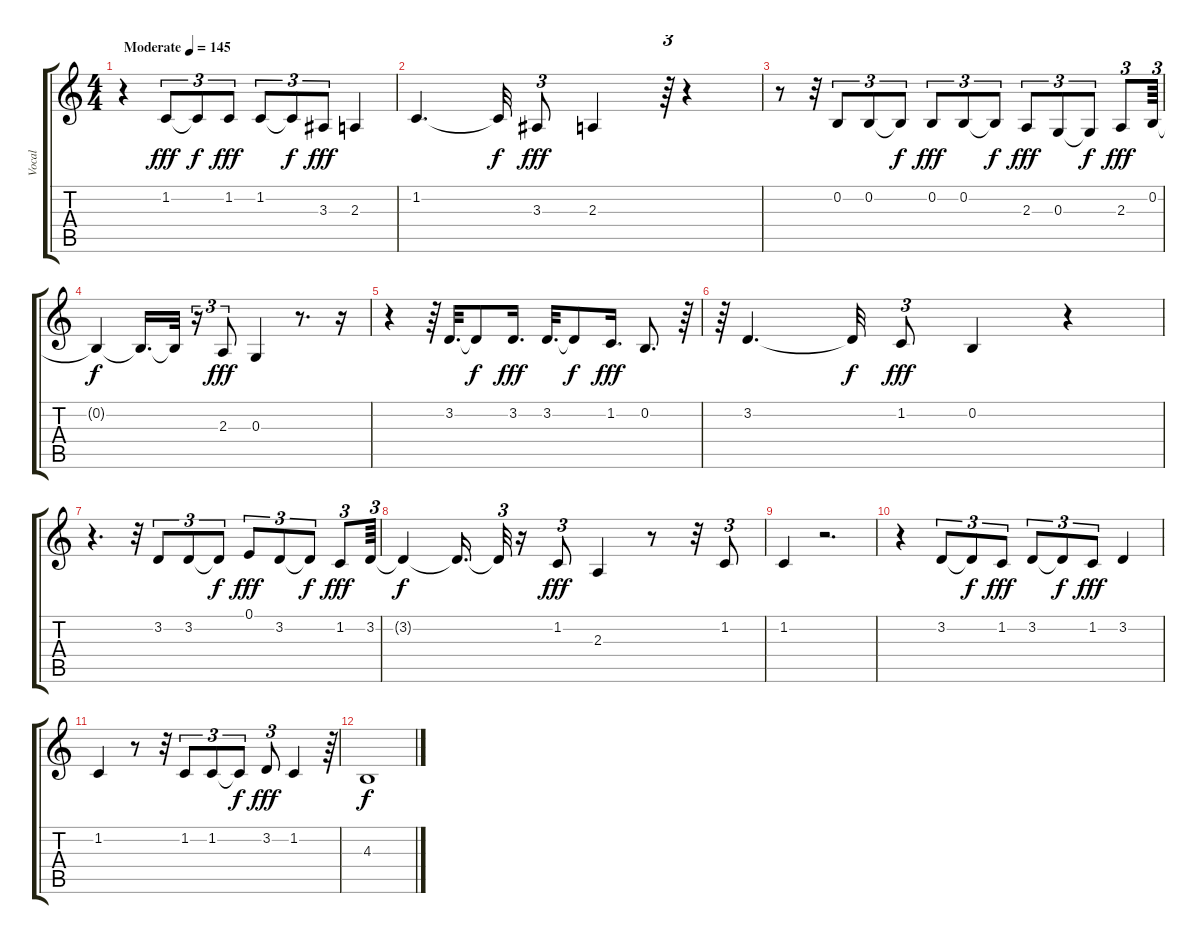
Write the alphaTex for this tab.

\track ("Vocal" "Vocal") {instrument trumpet}
\staff {score tabs}
\tuning (E4 B3 G3 D3 A2 E2) {hide}
\ts (4 4)
\tempo (145 "Moderate")
\clef g2
\ks c
r.4{dy fff instrument trumpet} 1.2.8{tu (3 2)} 1.2{t}.8{tu (3 2) dy f} 1.2.8{tu (3 2) dy fff} 1.2.8{tu (3 2)} 1.2{t}.8{tu (3 2) dy f} 3.3.8{tu (3 2) dy fff} 2.3.4 |
1.2.4{d} 1.2{t}.32{dy f} 3.3.8{tu (3 2) dy fff} 2.3.4 r.64{tu (3 2)} r.4 |
r.8 r.32 0.2.8{tu (3 2)} 0.2.8{tu (3 2)} 0.2{t}.8{tu (3 2) dy f} 0.2.8{tu (3 2) dy fff} 0.2.8{tu (3 2)} 0.2{t}.8{tu (3 2) dy f} 2.3.8{tu (3 2) dy fff} 0.3.8{tu (3 2)} 0.3{t}.8{tu (3 2) dy f} 2.3.8{tu (3 2) dy fff} 0.2.64{tu (3 2)} |
0.2{t}.4{dy f} 0.2{t}.16{d} 0.2{t}.32 r.16{tu (3 2)} 2.3.8{tu (3 2) dy fff} 0.3.4 r.8{d} r.16 |
r.4 r.64 3.2.32{d} 3.2{t}.8{dy f} 3.2.16{d dy fff} 3.2.32{d} 3.2{t}.8{dy f} 1.2.16{d dy fff} 0.2.8{d} r.64 |
r.64{tu (3 2)} 3.2.4{d} 3.2{t}.32{dy f} 1.2.8{tu (3 2) dy fff} 0.2.4 r.4 |
r.4{d} r.32 3.2.8{tu (3 2)} 3.2.8{tu (3 2)} 3.2{t}.8{tu (3 2) dy f} 0.1.8{tu (3 2) dy fff} 3.2.8{tu (3 2)} 3.2{t}.8{tu (3 2) dy f} 1.2.8{tu (3 2) dy fff} 3.2.64{tu (3 2)} |
3.2{t}.4{dy f} 3.2{t}.16{d} 3.2{t}.32{tu (3 2)} r.16 1.2.8{tu (3 2) dy fff} 2.3.4 r.8 r.32 1.2.8{tu (3 2)} |
1.2.4 r.2{d} |
r.4 3.2.8{tu (3 2)} 3.2{t}.8{tu (3 2) dy f} 1.2.8{tu (3 2) dy fff} 3.2.8{tu (3 2)} 3.2{t}.8{tu (3 2) dy f} 1.2.8{tu (3 2) dy fff} 3.2.4 |
1.2.4 r.8 r.32 1.2.8{tu (3 2)} 1.2.8{tu (3 2)} 1.2{t}.8{tu (3 2) dy f} 3.2.8{tu (3 2) dy fff} 1.2.4 r.64{tu (3 2)} |
4.3.1{dy f}
